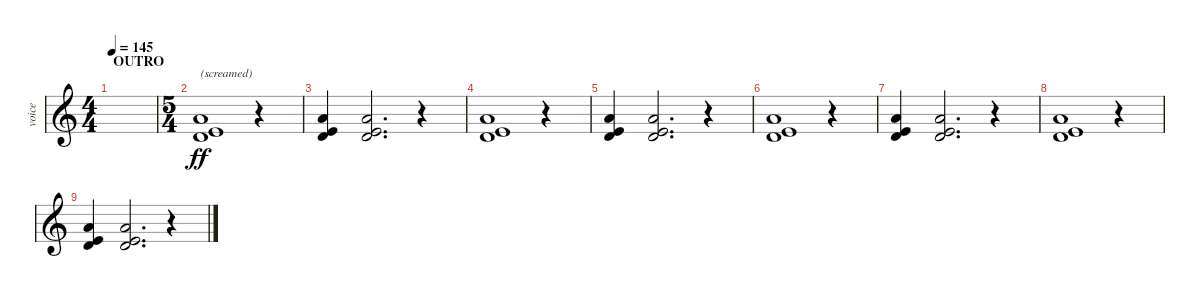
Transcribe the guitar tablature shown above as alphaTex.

\track ("voice" "voice") {instrument altosax}
\staff {score}
\tuning (E4 B3 G3 D3 A2 E2) {hide}
\ts (4 4)
\section ("" "OUTRO")
\tempo 145
\clef g2
\ks c
|
\ts (5 4)
(0.1 3.2 14.3).1{txt "(screamed)" dy ff} r.4 |
(0.1 3.2 14.3).4 (0.1 3.2 14.3).2{d} r.4 |
(0.1 3.2 14.3).1 r.4 |
(0.1 3.2 14.3).4 (0.1 3.2 14.3).2{d} r.4 |
(0.1 3.2 14.3).1 r.4 |
(0.1 3.2 14.3).4 (0.1 3.2 14.3).2{d} r.4 |
(0.1 3.2 14.3).1 r.4 |
(0.1 3.2 14.3).4 (0.1 3.2 14.3).2{d} r.4
